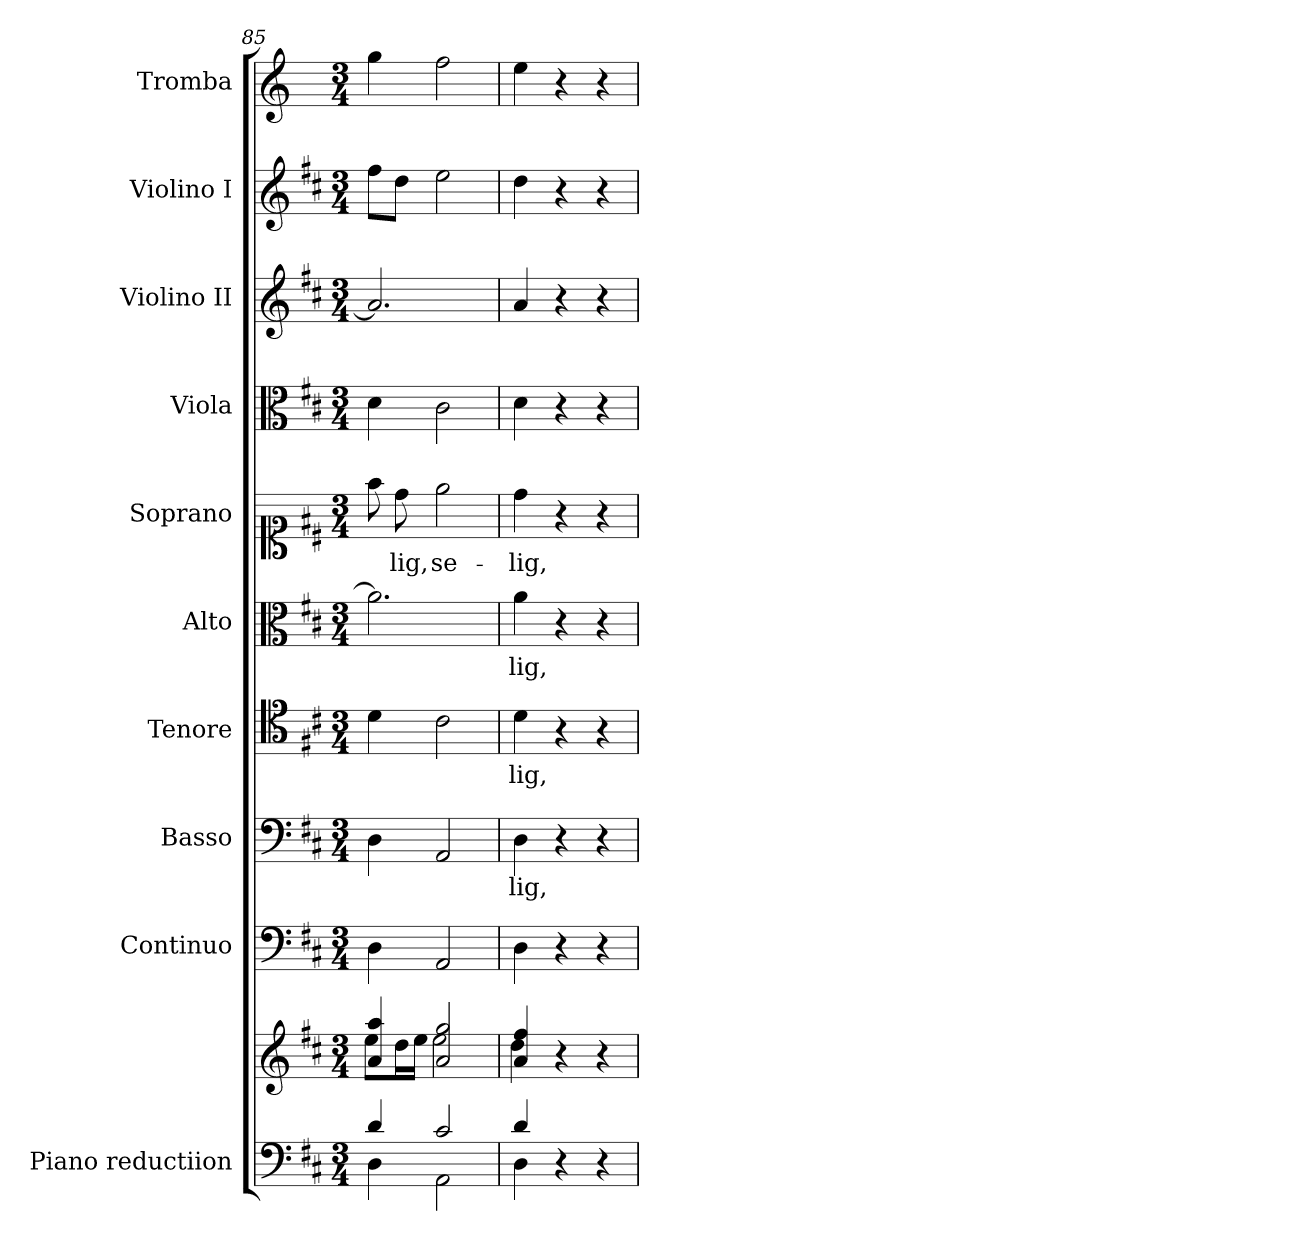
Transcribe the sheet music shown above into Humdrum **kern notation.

**kern	**kern	**kern	**kern	**text	**kern	**text	**kern	**text	**kern	**text	**kern	**kern	**kern	**kern
*part10	*part10	*part9	*part8	*part8	*part7	*part7	*part6	*part6	*part5	*part5	*part4	*part3	*part2	*part1
*staff11	*staff10	*staff9	*staff8	*staff8	*staff7	*staff7	*staff6	*staff6	*staff5	*staff5	*staff4	*staff3	*staff2	*staff1
*I"Piano reductiion	*	*I"Continuo	*I"Basso	*	*I"Tenore	*	*I"Alto	*	*I"Soprano	*	*I"Viola	*I"Violino II	*I"Violino I	*I"Tromba
*I'Pno	*	*	*	*	*	*	*	*	*	*	*I'Vla	*I'Vln	*I'Vln	*
*clefF4	*clefG2	*clefF4	*clefF4	*	*clefC4	*	*clefC3	*	*clefC1	*	*clefC3	*clefG2	*clefG2	*clefG2
*	*	*	*	*	*	*	*	*	*	*	*	*	*	*ITrd-1c-2
*k[f#c#]	*k[f#c#]	*k[f#c#]	*k[f#c#]	*	*k[f#c#]	*	*k[f#c#]	*	*k[f#c#]	*	*k[f#c#]	*k[f#c#]	*k[f#c#]	*k[f#c#]
*M3/4	*M3/4	*M3/4	*M3/4	*	*M3/4	*	*M3/4	*	*M3/4	*	*M3/4	*M3/4	*M3/4	*M3/4
=85	=85	=85	=85	=85	=85	=85	=85	=85	=85	=85	=85	=85	=85	=85
*^	*^	*	*	*	*	*	*	*	*	*	*	*	*	*
4d/	4D\	4a/ 4aa/	8ee\L	4D\	4D\	.	4d\	.	2.a\]	.	8ff#\	.	4d\	2.a/]	8ff#\L	4aa\
!	!	!	!	!	!	!	!	!	!	!	!	!LO:LY:b	!	!	!	!
.	.	.	16dd\L	.	.	.	.	.	.	.	8dd\	-lig,	.	.	8dd\J	.
.	.	.	16ee\JJ	.	.	.	.	.	.	.	.	.	.	.	.	.
!	!	!	!	!	!	!	!	!	!	!	!	!LO:LY:b	!	!	!	!
2c#/	2AA\	2a/ 2gg/	2ee\	2AA/	2AA/	.	2c#\	.	.	.	2ee\	se-	2c#\	.	2ee\	2gg\
=86	=86	=86	=86	=86	=86	=86	=86	=86	=86	=86	=86	=86	=86	=86	=86	=86
!	!	!	!	!	!	!LO:LY:b	!	!LO:LY:b	!	!LO:LY:b	!	!LO:LY:b	!	!	!	!
4d/	4D\	4a/ 4ff#/	4dd\	4D\	4D\	-lig,	4d\	-lig,	4a\	-lig,	4dd\	-lig,	4d\	4a/	4dd\	4ff#\
4r	4ryy	4r	4ryy	4r	4r	.	4r	.	4r	.	4r	.	4r	4r	4r	4r
4r	4ryy	4r	4ryy	4r	4r	.	4r	.	4r	.	4r	.	4r	4r	4r	4r
*v	*v	*	*	*	*	*	*	*	*	*	*	*	*	*	*	*
*	*v	*v	*	*	*	*	*	*	*	*	*	*	*	*	*
=	=	=	=	=	=	=	=	=	=	=	=	=	=	=
*-	*-	*-	*-	*-	*-	*-	*-	*-	*-	*-	*-	*-	*-	*-
